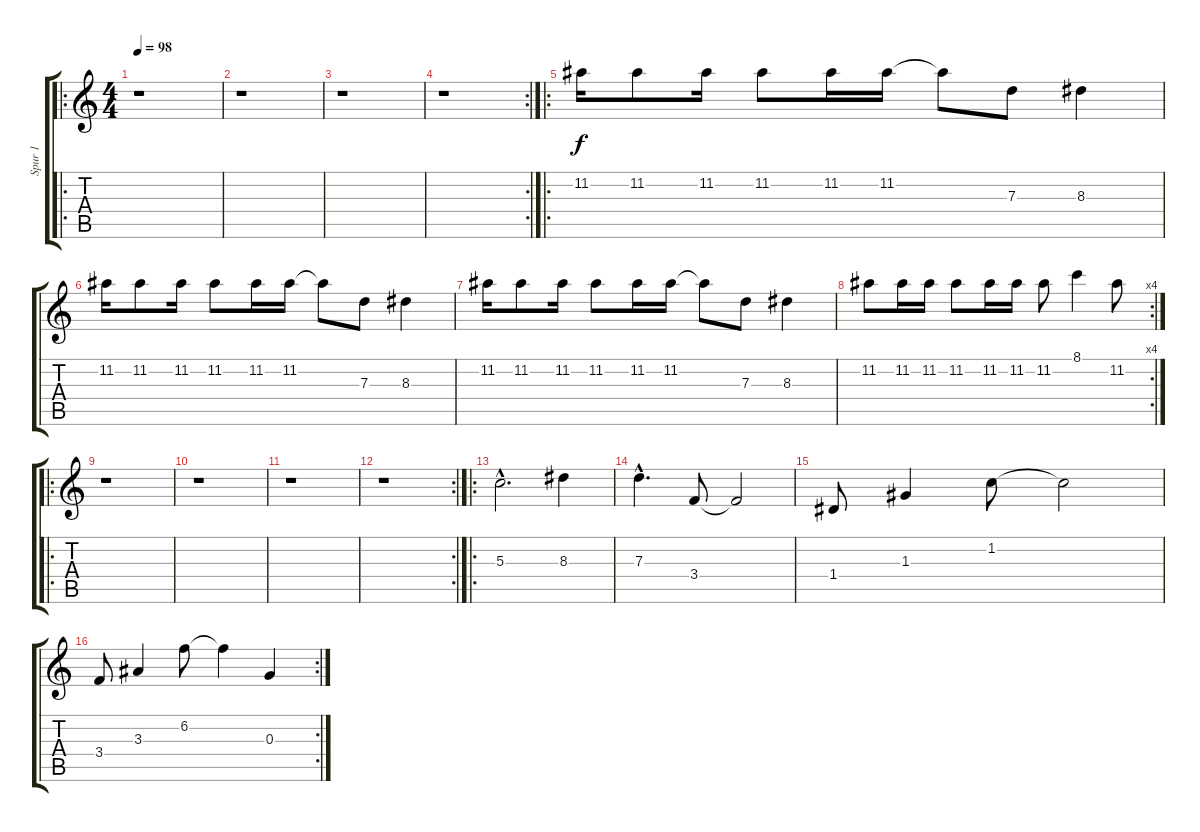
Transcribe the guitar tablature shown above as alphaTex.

\track ("Spur 1" "Spur 1") {instrument electricguitarclean}
\staff {score tabs}
\tuning (E4 B3 G3 D3 A2 E2) {hide}
\ro
\ts (4 4)
\tempo 98
\clef g2
\ks c
r.1{dy f instrument electricguitarclean} |
r.1 |
r.1 |
\rc 2
r.1 |
\ro
11.2.16 11.2.8 11.2.16 11.2.8 11.2.16 11.2.16 11.2{t}.8 7.3.8 8.3.4 |
11.2.16 11.2.8 11.2.16 11.2.8 11.2.16 11.2.16 11.2{t}.8 7.3.8 8.3.4 |
11.2.16 11.2.8 11.2.16 11.2.8 11.2.16 11.2.16 11.2{t}.8 7.3.8 8.3.4 |
\rc 4
11.2.8 11.2.16 11.2.16 11.2.8 11.2.16 11.2.16 11.2.8 8.1.4 11.2.8 |
\ro
r.1 |
r.1 |
r.1 |
\rc 2
r.1 |
\ro
5.3{hac}.2{d} 8.3.4 |
7.3{hac}.4{d} 3.4.8 3.4{t}.2 |
1.4.8 1.3.4 1.2.8 1.2{t}.2 |
\rc 2
3.4.8 3.3.4 6.2.8 6.2{t}.4 0.3.4
